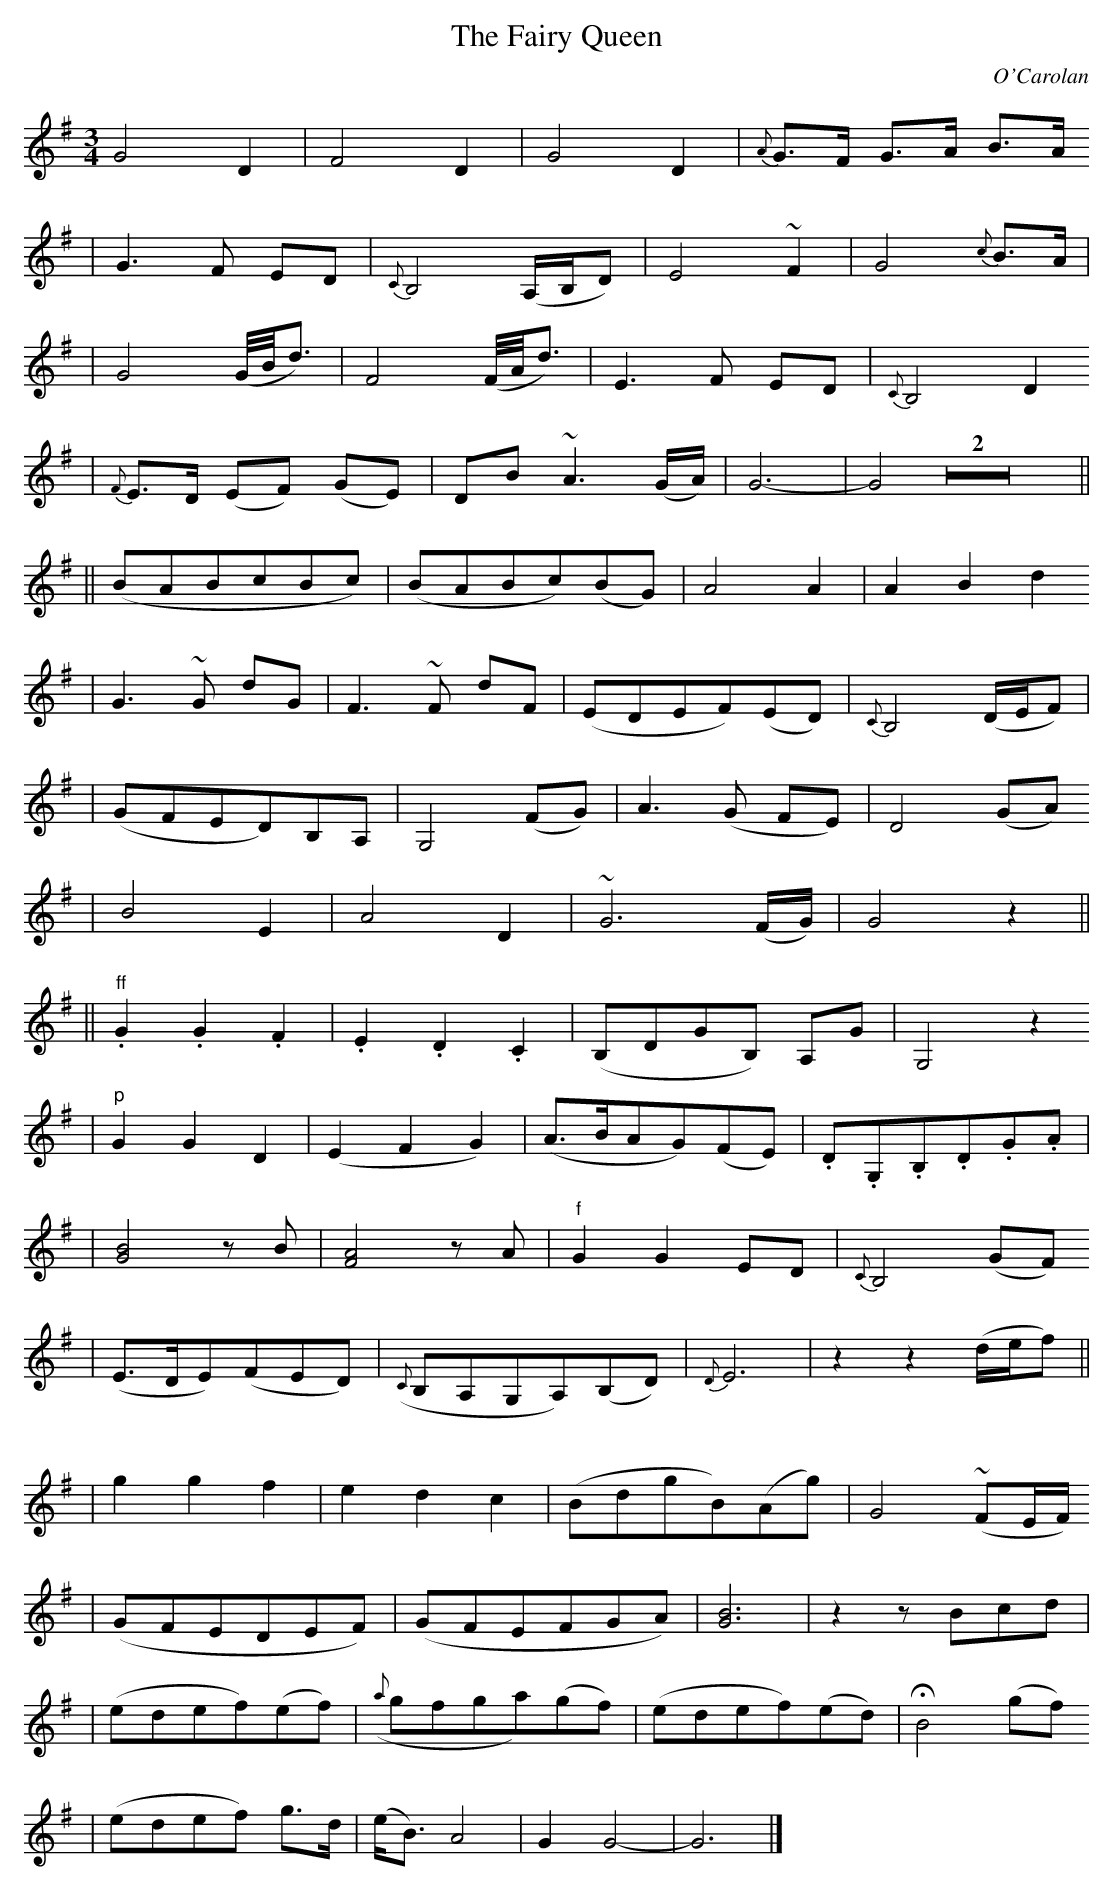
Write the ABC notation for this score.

X:1
T: The Fairy Queen
C: O'Carolan
M: 3/4
L: 1/8
K: G
G4 D2 | F4 D2 | G4 D2 | {A}G>F G>A B>A
| G3 F ED | {C}B,4 (A,/B,/D) | E4 ~F2 | G4 {c}B>A |
| ">"G4 (G//B//d3/2) | ">"F4 (F//A//d3/2) | E3 F ED | {C}B,4 D2
| {F}E>D (EF) (GE) | DB ~A3 (G/A/) | G6- | G4 Z2 ||
|| (BABcBc) | (BABc)(BG) | A4 A2 | A2 B2 d2
| ">"G3 ~G dG | ">"F3 ~F dF | (EDEF)(ED) | {C}B,4 (D/E/F) |
| (GFED)B,A, | G,4 (FG) | A3 (G FE) | D4 (GA)
| B4 E2 | A4 D2 | ~G6 (F/G/) | G4 z2 ||
|| "ff".G2 .G2 .F2 | .E2 .D2 .C2 | (B,DGB,) A,G | G,4 z2
| "p"G2 G2 D2 | (E2 F2 G2) | (A>BAG)(FE) | .D.G,.B,.D.G.A |
| [B4G4] zB | [A4F4] zA | "f"G2 G2 ED | {C}B,4 (GF)
| (E>DE)(FED) | ({C}B,A,G,A,)(B,D) | {D}E6 | z2 z2 (d/e/f) ||
| g2 g2 f2 | e2 d2 c2 | (BdgB)(Ag) | G4 (~FE/F/)
| (GFEDEF) | (GFEFGA) | [B6G6] | z2 zBcd |
| (edef)(ef) | ({a}gfga)(gf) | (edef)(ed) | HB4 (gf)
| (edef) g>d | (e<B) A4 | G2 G4- | G6 |]
